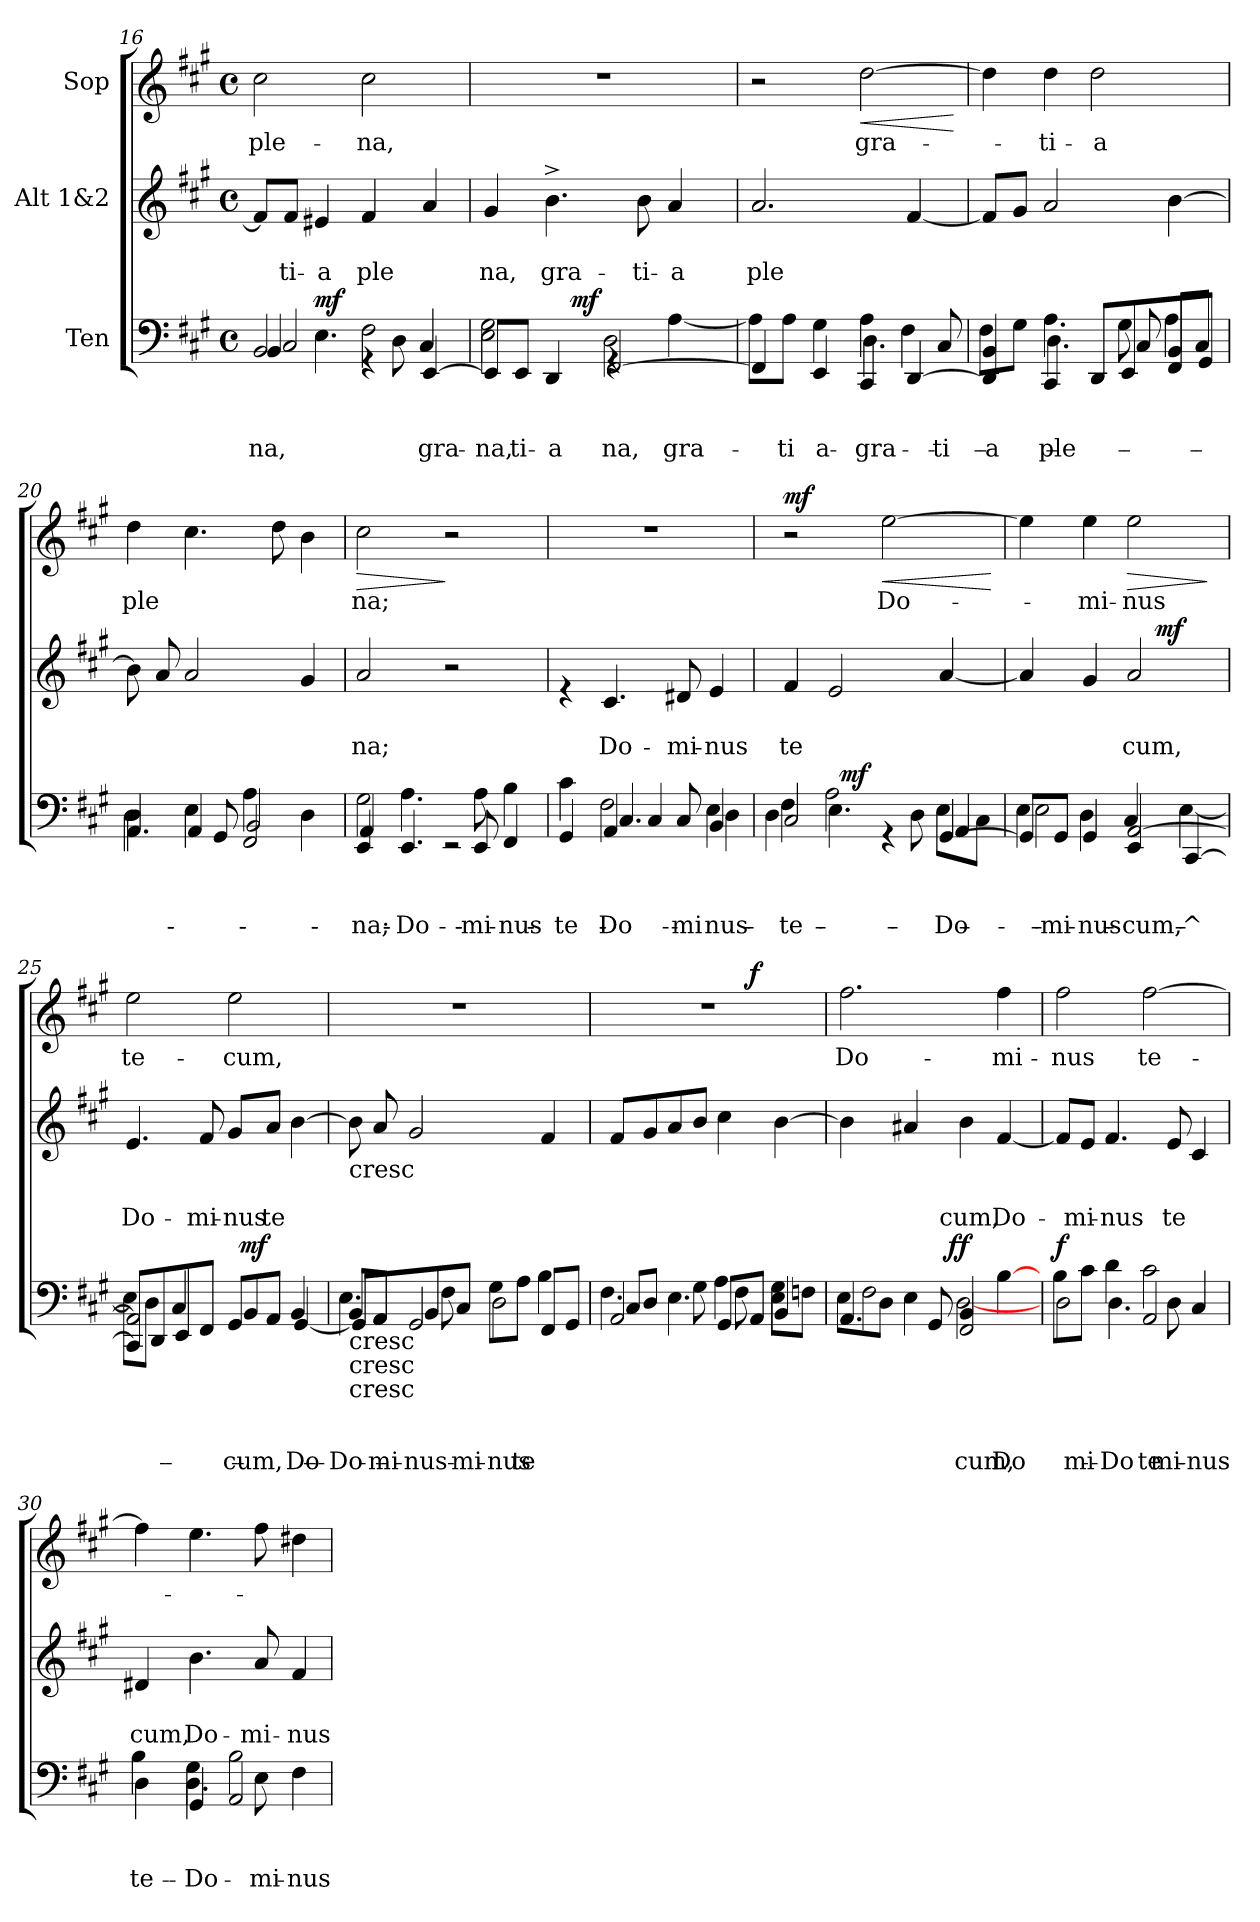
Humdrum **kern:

**kern	**text	**text	**text	**dynam	**kern	**text	**text	**dynam	**kern	**text	**dynam
*part3	*part3	*part3	*part3	*part3	*part2	*part2	*part2	*part2	*part1	*part1	*part1
*staff3	*staff3	*staff3	*staff3	*staff3	*staff2	*staff2	*staff2	*staff2	*staff1	*staff1	*staff1
*I"Ten	*	*	*	*	*I"Alt 1&2	*	*	*	*I"Sop	*	*
*clefF4	*	*	*	*	*clefG2	*	*	*	*clefG2	*	*
*k[f#c#g#]	*	*	*	*	*k[f#c#g#]	*	*	*	*k[f#c#g#]	*	*
*A:	*	*	*	*	*A:	*	*	*	*A:	*	*
*M4/4	*	*	*	*	*M4/4	*	*	*	*M4/4	*	*
*met(c)	*	*	*	*	*met(c)	*	*	*	*met(c)	*	*
=16	=16	=16	=16	=16	=16	=16	=16	=16	=16	=16	=16
!	!	!	!LO:LY:b	!	!	!	!	!	!	!LO:LY:b	!
*^	*	*	*	*	*	*	*	*	*	*	*
*	*^	*	*	*	*	*	*	*	*	*	*	*
2BB/	4BB/	2C#/	.	.	na,	.	8f#/L]	.	.	.	2cc#\	ple-	.
!	!	!	!	!	!	!	!	!	!LO:LY:b	!	!	!	!
.	.	.	.	.	.	.	8f#/J	.	-ti-	.	.	.	.
!	!	!	!	!	!	!LO:DY:b	!	!	!LO:LY:b	!	!	!	!
.	4.E\	.	.	.	.	mf	4e#X/	.	-a	.	.	.	.
!	!	!	!	!	!	!	!	!	!LO:LY:b	!	!	!LO:LY:b	!
4rGG	.	2F#\	.	.	.	.	4f#/	.	ple	.	2cc#\	-na,	.
.	8D\	.	.	.	.	.	.	.	.	.	.	.	.
!	!	!	!	!	!LO:LY:b	!	!	!	!	!	!	!	!
[<4EE/	4C#/	.	.	.	gra-	.	4a/	.	.	.	.	.	.
*	*v	*v	*	*	*	*	*	*	*	*	*	*	*
=17	=17	=17	=17	=17	=17	=17	=17	=17	=17	=17	=17	=17
!	!	!	!	!LO:LY:b	!	!	!	!LO:LY:b	!	!	!	!
*^	*^	*	*	*	*	*	*	*	*	*	*	*
8EE/L]	2G#\	2E\	4ryy	.	.	-na,	.	4g#/	.	na,	.	1r	.	.
!	!	!	!	!	!	!LO:LY:b	!	!	!	!	!	!	!	!
8EE/J	.	.	.	.	.	-ti-	.	.	.	.	.	.	.	.
!	!	!	!	!	!	!LO:LY:b	!	!	!	!LO:LY:b	!	!	!	!
4DD/	.	.	16.ryy	.	.	-a	.	4.b^>\	.	gra-	.	.	.	.
!	!	!	!	!	!	!	!LO:DY:b	!	!	!	!	!	!	!
.	.	.	2ryy	.	.	.	mf	.	.	.	.	.	.	.
!	!	!	!	!	!	!LO:LY:b	!	!	!	!	!	!	!	!
!	!	!	!	!	!	!LO:LY:b	!	!	!	!	!	!	!	!
[<2FF#/	4rGG	2D\	.	.	.	-na,	.	.	.	.	.	.	.	.
!	!	!	!	!	!	!	!	!	!	!LO:LY:b	!	!	!	!
.	.	.	.	.	.	.	.	8b\	.	-ti-	.	.	.	.
!	!	!	!	!	!	!LO:LY:b	!	!	!	!LO:LY:b	!	!	!	!
.	[>4A\	.	.	.	.	gra-	.	4a/	.	-a	.	.	.	.
.	.	.	8ryy	.	.	.	.	.	.	.	.	.	.	.
.	.	.	32ryy	.	.	.	.	.	.	.	.	.	.	.
!!LO:PB:g=z
=18	=18	=18	=18	=18	=18	=18	=18	=18	=18	=18	=18	=18	=18	=18
!	!	!	!	!	!	!	!	!	!	!LO:LY:b	!	!	!	!
*	*	*v	*v	*	*	*	*	*	*	*	*	*	*	*
4FF#/]	8A\L]	2ryy	.	.	.	.	2.a/	.	ple	.	2r	.	.
!	!	!	!	!	!LO:LY:b	!	!	!	!	!	!	!	!
.	8A\J	.	.	.	ti-	.	.	.	.	.	.	.	.
!	!	!	!	!	!LO:LY:b	!	!	!	!	!	!	!	!
4EE/	4G#\	.	.	.	-a	.	.	.	.	.	.	.	.
!	!	!	!	!	!LO:LY:b	!	!	!	!	!	!	!	!
!	!	!	!	!	!LO:LY:b	!	!	!	!	!	!	!LO:LY:b	!LO:HP:b
4CC#/	4A\	4.D\	.	.	gra-	.	.	.	.	.	[>2dd\	gra-	<
[<4DD/	4F#\	.	.	.	.	.	[<4f#/	.	.	.	.	.	.
!	!	!	!	!	!LO:LY:b	!	!	!	!	!	!	!	!
.	.	8C#/	.	.	-ti-	.	.	.	.	.	.	.	.
*v	*v	*v	*	*	*	*	*	*	*	*	*	*	*
.	.	.	.	.	.	.	.	.	.	.	[
=19	=19	=19	=19	=19	=19	=19	=19	=19	=19	=19	=19
*^	*	*	*	*	*	*	*	*	*	*	*
*	*^	*	*	*	*	*	*	*	*	*	*	*
!	!	!	!	!	!LO:LY:b	!	!	!	!	!	!	!	!
4DD/]	8F#\L	4BB/	.	.	-a	.	8f#/L]	.	.	.	4dd\]	.	.
.	8G#\J	.	.	.	.	.	8g#/J	.	.	.	.	.	.
!	!	!	!	!	!LO:LY:b	!	!	!	!	!	!	!LO:LY:b	!
4CC#/	4.A\	4.D\	.	.	ple	.	2a/	.	.	.	4dd\	-ti-	.
!	!	!	!	!	!	!	!	!	!	!	!	!LO:LY:b	!
8DD/L	.	.	.	.	.	.	.	.	.	.	2dd\	-a	.
8EE/	8G#\	8C#/	.	.	.	.	.	.	.	.	.	.	.
8FF#/	4A\	8BB/L	.	.	.	.	[>4b\	.	.	.	.	.	.
8GG#/J	.	8C#/J	.	.	.	.	.	.	.	.	.	.	.
=20	=20	=20	=20	=20	=20	=20	=20	=20	=20	=20	=20	=20	=20
!	!	!	!	!	!	!	!	!	!	!	!	!LO:LY:b	!
4.AA/	4D\	4D\	.	.	.	.	8b\]	.	.	.	4dd\	ple	.
.	.	.	.	.	.	.	8a/	.	.	.	.	.	.
.	4E\	4AA/	.	.	.	.	2a/	.	.	.	4.cc#\	.	.
8GG#/	.	.	.	.	.	.	.	.	.	.	.	.	.
2FF#/	4A\	2BB/	.	.	.	.	.	.	.	.	.	.	.
.	.	.	.	.	.	.	.	.	.	.	8dd\	.	.
.	4D\	.	.	.	.	.	4g#/	.	.	.	4b\	.	.
=21	=21	=21	=21	=21	=21	=21	=21	=21	=21	=21	=21	=21	=21
!	!	!	!	!	!LO:LY:b	!	!	!	!	!	!	!	!
!	!	!	!	!	!LO:LY:b	!	!	!	!	!	!	!	!
!	!	!	!	!	!LO:LY:b	!LO:DY:a	!	!	!LO:LY:b	!	!	!LO:LY:b	!LO:HP:b
!	!	!	!	!	!	!LO:DY:n=1:a	!	!	!	!	!	!	!
4EE/	2G#\	4AA/	.	.	na;	mp mp	2a/	.	na;	.	2cc#\	na;	>
!	!	!	!	!	!LO:LY:b	!	!	!	!	!	!	!	!
!	!	!	!	!	!LO:LY:b	!	!	!	!	!	!	!	!
4.EE/	.	4.A\	.	.	Do-	.	.	.	.	.	.	.	.
.	2rEE	.	.	.	.	.	2r	.	.	.	2r	.	]
!	!	!	!	!	!LO:LY:b	!	!	!	!	!	!	!	!
!	!	!	!	!	!LO:LY:b	!	!	!	!	!	!	!	!
8EE/	.	8A\	.	.	-mi-	.	.	.	.	.	.	.	.
!	!	!	!	!	!LO:LY:b	!	!	!	!	!	!	!	!
!	!	!	!	!	!LO:LY:b	!	!	!	!	!	!	!	!
4FF#/	.	4B\	.	.	-nus	.	.	.	.	.	.	.	.
!!LO:LB:g=z
=22	=22	=22	=22	=22	=22	=22	=22	=22	=22	=22	=22	=22	=22
!	!	!	!	!	!LO:LY:b	!	!	!	!	!	!	!	!
!	!	!	!	!	!LO:LY:b	!LO:DY:a	!	!	!	!	!	!	!
!	!	!	!	!	!	!LO:DY:n=1:b	!	!	!	!	!	!	!
!	!	!	!	!	!	!LO:DY:n=2:b	!	!	!	!	!	!	!
4GG#/	4c#\	4ryy	.	.	te	mf mf mf	4re	.	.	.	1r	.	.
!	!	!	!	!	!LO:LY:b	!	!	!	!LO:LY:b	!	!	!	!
4AA/	2F#\	4.C#/	.	.	Do-	.	4.c#/	.	Do-	.	.	.	.
4C#/	.	.	.	.	.	.	.	.	.	.	.	.	.
!	!	!	!	!	!LO:LY:b	!	!	!	!LO:LY:b	!	!	!	!
.	.	8C#/	.	.	-mi-	.	8d#X/	.	-mi-	.	.	.	.
!	!	!	!	!	!LO:LY:b	!	!	!	!LO:LY:b	!	!	!	!
4BB/	4E\	4D\	.	.	-nus	.	4e/	.	-nus	.	.	.	.
=23	=23	=23	=23	=23	=23	=23	=23	=23	=23	=23	=23	=23	=23
!	!	!	!	!	!LO:LY:b	!	!	!	!	!	!	!	!
!	!	!	!	!	!LO:LY:b	!	!	!	!LO:LY:b	!	!	!	!LO:DY:b
*	*	*^	*	*	*	*	*	*	*	*	*	*	*
2C#/	4F#\	4D\	4ryy	.	.	-te	.	4f#/	.	te	.	2r	.	mf
.	4.E\	2A\	32ryy	.	.	.	.	2e/	.	.	.	.	.	.
!	!	!	!	!	!	!	!LO:DY:b	!	!	!	!	!	!	!
.	.	.	2ryy	.	.	.	mf	.	.	.	.	.	.	.
!	!	!	!	!	!	!	!	!	!	!	!	!	!LO:LY:b	!LO:HP:b
4rGG	.	.	.	.	.	.	.	.	.	.	.	[>2ee\	Do-	<
.	8D\	.	.	.	.	.	.	.	.	.	.	.	.	.
!	!	!	!	!	!	!LO:LY:b	!	!	!	!	!	!	!	!
[<4GG#/	8E\L	4AA/	.	.	.	Do-	.	[<4a/	.	.	.	.	.	.
.	.	.	8..ryy	.	.	.	.	.	.	.	.	.	.	.
.	8C#\J	.	.	.	.	.	.	.	.	.	.	.	.	.
.	.	.	.	.	.	.	.	.	.	.	.	.	.	[
*	*	*v	*v	*	*	*	*	*	*	*	*	*	*	*
=24	=24	=24	=24	=24	=24	=24	=24	=24	=24	=24	=24	=24	=24
*	*	*	*	*	*	*	*^	*	*	*	*	*	*
8GG#/L]	4E\	2E\	.	.	.	.	4a/]	2ryy	.	.	.	4ee\]	.	.
!	!	!	!	!	!LO:LY:b	!	!	!	!	!	!	!	!	!
8GG#/J	.	.	.	.	mi-	.	.	.	.	.	.	.	.	.
!	!	!	!	!	!LO:LY:b	!	!	!	!	!	!	!	!LO:LY:b	!
4GG#/	4D\	.	.	.	-nus	.	4g#/	.	.	.	.	4ee\	-mi-	.
!	!	!	!	!	!LO:LY:b	!	!	!	!	!	!	!	!	!
!	!	!	!	!	!LO:LY:b	!	!	!	!	!LO:LY:b	!	!	!LO:LY:b	!LO:HP:b
4EE/	4C#/	[<2AA/	.	.	cum,^	.	2a/	8ryy	.	cum,	.	2ee\	-nus	>
!	!	!	!	!	!	!	!	!	!	!	!LO:DY:b	!	!	!
.	.	.	.	.	.	.	.	4.ryy	.	.	mf	.	.	.
[<4CC#/	[>4E\	.	.	.	.	.	.	.	.	.	.	.	.	.
*v	*v	*v	*	*	*	*	*	*	*	*	*	*	*	*
.	.	.	.	.	.	.	.	.	.	.	.	]
=25	=25	=25	=25	=25	=25	=25	=25	=25	=25	=25	=25	=25
*^	*	*	*	*	*	*	*	*	*	*	*	*
*	*^	*	*	*	*	*	*	*	*	*	*	*	*
!	!	!	!	!	!	!	!	!	!	!LO:LY:b	!	!	!LO:LY:b	!
*	*	*^	*	*	*	*	*v	*v	*	*	*	*	*	*
8CC#/L]	8E\L]	2AA/]	2ryy	.	.	.	.	4.e/	.	Do-	.	2ee\	te-	.
8DD/	8D\J	.	.	.	.	.	.	.	.	.	.	.	.	.
8EE/	4C#/	.	.	.	.	.	.	.	.	.	.	.	.	.
!	!	!	!	!	!	!	!	!	!	!LO:LY:b	!	!	!	!
8FF#/J	.	.	.	.	.	.	.	8f#/	.	-mi-	.	.	.	.
!	!	!	!	!	!	!LO:LY:b	!	!	!	!LO:LY:b	!	!	!LO:LY:b	!
8GG#/L	4BB/	2ryy	32ryy	.	.	cum,	.	8g#/L	.	-nus	.	2ee\	-cum,	.
!	!	!	!	!	!	!	!LO:DY:a	!	!	!	!	!	!	!
.	.	.	4...ryy	.	.	.	mf	.	.	.	.	.	.	.
!	!	!	!	!	!	!	!	!	!	!LO:LY:b	!	!	!	!
8AA/J	.	.	.	.	.	.	.	8a/J	.	te	.	.	.	.
!	!	!	!	!	!	!LO:LY:b	!	!	!	!	!	!	!	!
4BB/	[<4GG#/	.	.	.	.	Do-	.	[>4b\	.	.	.	.	.	.
!!LO:LB:g=z
=26	=26	=26	=26	=26	=26	=26	=26	=26	=26	=26	=26	=26	=26	=26
!	!	!	!	!	!	!	!	!LO:TX:b:t=cresc	!	!	!	!	!	!
!LO:TX:b:t=cresc	!	!	!	!	!	!	!	!	!	!	!	!	!	!
!LO:TX:b:t=cresc	!	!	!	!	!	!	!	!	!	!	!	!	!	!
!LO:TX:b:t=cresc	!	!	!	!	!	!	!	!	!	!	!	!	!	!
!	!	!	!	!	!	!LO:LY:b	!	!	!	!	!	!	!	!
*	*	*v	*v	*	*	*	*	*	*	*	*	*	*	*
8BB/L	8GG#/L]	4.E\	.	.	Do-	.	8b\]	.	.	.	1r	.	.
!	!	!	!	!	!LO:LY:b	!	!	!	!	!	!	!	!
8AA/J	8AA/	.	.	.	-mi-	.	8a/	.	.	.	.	.	.
!	!	!	!	!	!LO:LY:b	!	!	!	!	!	!	!	!
2GG#/	8BB/	.	.	.	-nus	.	2g#/	.	.	.	.	.	.
!	!	!	!	!	!LO:LY:b	!	!	!	!	!	!	!	!
!	!	!	!	!	!LO:LY:b	!	!	!	!	!	!	!	!
.	8C#/J	8F#\	.	.	-mi-	.	.	.	.	.	.	.	.
!	!	!	!	!	!LO:LY:b	!	!	!	!	!	!	!	!
.	2D\	8G#\L	.	.	-nus	.	.	.	.	.	.	.	.
!	!	!	!	!	!LO:LY:b	!	!	!	!	!	!	!	!
.	.	8A\J	.	.	te	.	.	.	.	.	.	.	.
8FF#/L	.	4B\	.	.	.	.	4f#/	.	.	.	.	.	.
8GG#/J	.	.	.	.	.	.	.	.	.	.	.	.	.
=27	=27	=27	=27	=27	=27	=27	=27	=27	=27	=27	=27	=27	=27
*	*	*	*	*	*	*	*	*	*	*	*^	*	*
2AA/	8C#/L	4.F#\	.	.	.	.	8f#/L	.	.	.	1r	2ryy	.	.
.	8D/J	.	.	.	.	.	8g#/	.	.	.	.	.	.	.
.	4.E\	.	.	.	.	.	8a/	.	.	.	.	.	.	.
.	.	8G#\	.	.	.	.	8b/J	.	.	.	.	.	.	.
8GG#/L	.	4A\	.	.	.	.	4cc#\	.	.	.	.	8ryy	.	.
!	!	!	!	!	!	!	!	!	!	!	!	!	!	!LO:DY:a
8AA/J	8F#\	.	.	.	.	.	.	.	.	.	.	4.ryy	.	f
4BB/	8G#\L	4E\	.	.	.	.	[>4b\	.	.	.	.	.	.	.
.	8Fn\J	.	.	.	.	.	.	.	.	.	.	.	.	.
=28	=28	=28	=28	=28	=28	=28	=28	=28	=28	=28	=28	=28	=28	=28
!	!	!	!	!	!	!	!	!	!	!	!	!	!LO:LY:b	!
*	*	*^	*	*	*	*	*	*	*	*	*v	*v	*	*
4.AA/	8E\L	2F#\	4...ryy	.	.	.	.	4b\]	.	.	.	2.ff#\	Do-	.
.	8D\J	.	.	.	.	.	.	.	.	.	.	.	.	.
.	4E\	.	.	.	.	.	.	4a#X/	.	.	.	.	.	.
8GG#/	.	.	.	.	.	.	.	.	.	.	.	.	.	.
!	!	!	!	!	!	!	!LO:DY:a	!	!	!	!	!	!	!
!	!	!	!	!	!	!	!LO:DY:n=1:a	!	!	!	!	!	!	!
.	.	.	2ryy	.	.	.	f f	.	.	.	.	.	.	.
!	!	!	!	!	!	!LO:LY:b	!	!	!	!	!	!	!	!
!	!	!	!	!	!	!LO:LY:b	!	!	!	!LO:LY:b	!	!	!	!
2FF#/	[>2D\	4BB/	.	.	.	cum,	.	4b\	.	cum,	.	.	.	.
!	!	!	!	!	!	!LO:LY:b	!	!	!	!LO:LY:b	!	!	!LO:LY:b	!
.	.	[>4B\	.	.	.	Do-	.	[<4f#/	.	Do-	.	4ff#\	-mi-	.
.	.	.	32ryy	.	.	.	.	.	.	.	.	.	.	.
=29	=29	=29	=29	=29	=29	=29	=29	=29	=29	=29	=29	=29	=29	=29
!	!	!	!	!	!	!	!LO:DY:b	!	!	!	!	!	!LO:LY:b	!
*	*	*v	*v	*	*	*	*	*	*	*	*	*	*	*
2D\	8B\L	4ryy	.	.	.	f	8f#/L]	.	.	.	2ff#\	-nus	.
!	!	!	!	!	!LO:LY:b	!	!	!	!LO:LY:b	!	!	!	!
.	8c#\J	.	.	.	mi-	.	8e/J	.	-mi-	.	.	.	.
!	!	!	!	!	!LO:LY:b	!	!	!	!	!	!	!	!
!	!	!	!	!	!LO:LY:b	!	!	!	!LO:LY:b	!	!	!	!
.	4d\	4.D\	.	.	Do-	.	4.f#/	.	-nus	.	.	.	.
!	!	!	!	!	!LO:LY:b	!	!	!	!	!	!	!	!
!	!	!	!	!	!LO:LY:b	!	!	!	!	!	!	!LO:LY:b	!
2AA/	2c#\	.	.	.	te	.	.	.	.	.	[>2ff#\	te-	.
!	!	!	!	!	!LO:LY:b	!	!	!	!LO:LY:b	!	!	!	!
.	.	8D\	.	.	-mi-	.	8e/	.	te	.	.	.	.
!	!	!	!	!	!LO:LY:b	!	!	!	!	!	!	!	!
.	.	4C#/	.	.	-nus	.	4c#/	.	.	.	.	.	.
!!LO:LB:g=z
=30	=30	=30	=30	=30	=30	=30	=30	=30	=30	=30	=30	=30	=30
!	!	!	!	!	!LO:LY:b	!	!	!	!LO:LY:b	!	!	!	!
4D\	4B\	4ryy	.	.	te-	.	4d#X/	.	cum,	.	4ff#\]	.	.
!	!	!	!	!	!LO:LY:b	!	!	!	!LO:LY:b	!	!	!	!
4GG#/	4G#\	4.D\	.	.	-Do-	.	4.b\	.	Do-	.	4.ee\	.	.
2AA/	2B\	.	.	.	.	.	.	.	.	.	.	.	.
!	!	!	!	!	!LO:LY:b	!	!	!	!LO:LY:b	!	!	!	!
.	.	8E\	.	.	-mi-	.	8a/	.	-mi-	.	8ff#\	.	.
!	!	!	!	!	!LO:LY:b	!	!	!	!LO:LY:b	!	!	!	!
.	.	4F#\	.	.	-nus	.	4f#/	.	-nus	.	4dd#X\	.	.
*v	*v	*v	*	*	*	*	*	*	*	*	*	*	*
=	=	=	=	=	=	=	=	=	=	=	=
*-	*-	*-	*-	*-	*-	*-	*-	*-	*-	*-	*-
